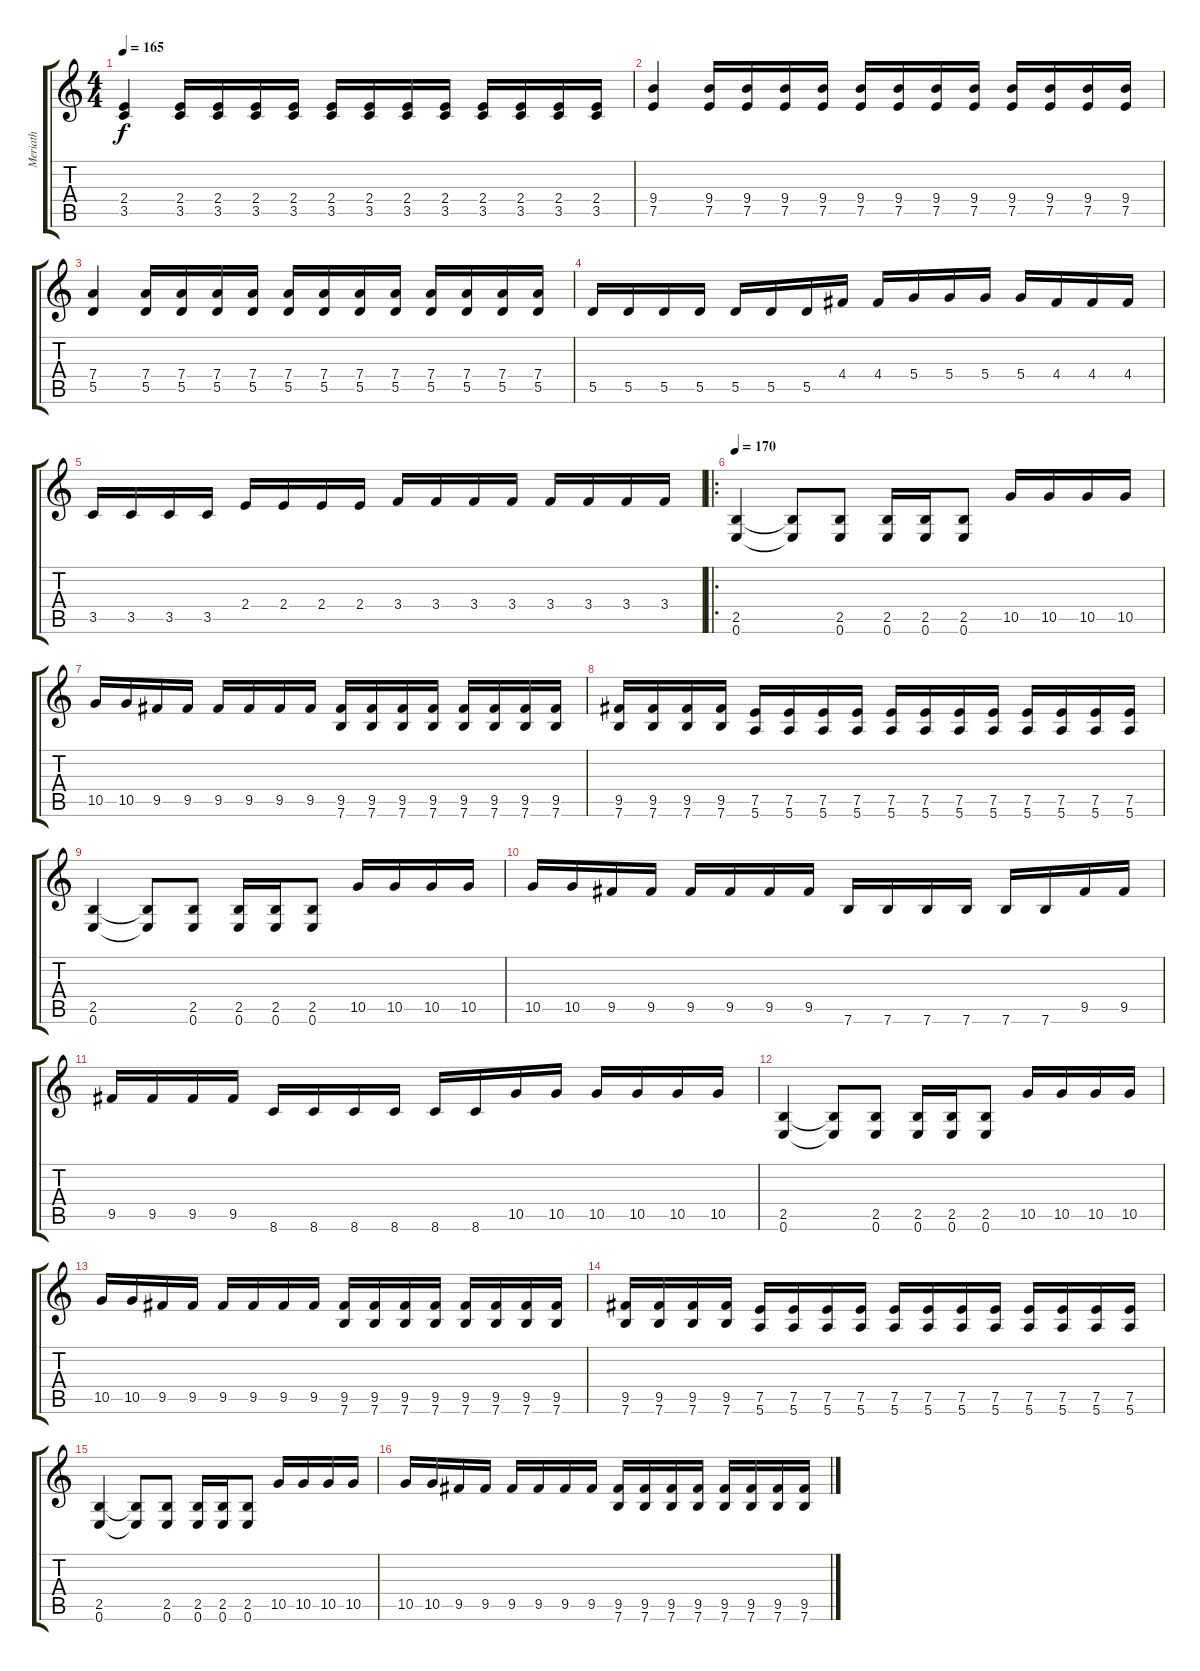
\track ("Meriath" "Meriath") {instrument distortionguitar}
\staff {score tabs}
\tuning (E4 B3 G3 D3 A2 E2) {hide}
\ts (4 4)
\tempo 165
\clef g2
\ks c
(2.4 3.5).4{dy f} (2.4 3.5).16 (2.4 3.5).16 (2.4 3.5).16 (2.4 3.5).16 (2.4 3.5).16 (2.4 3.5).16 (2.4 3.5).16 (2.4 3.5).16 (2.4 3.5).16 (2.4 3.5).16 (2.4 3.5).16 (2.4 3.5).16 |
(9.4 7.5).4 (9.4 7.5).16 (9.4 7.5).16 (9.4 7.5).16 (9.4 7.5).16 (9.4 7.5).16 (9.4 7.5).16 (9.4 7.5).16 (9.4 7.5).16 (9.4 7.5).16 (9.4 7.5).16 (9.4 7.5).16 (9.4 7.5).16 |
(7.4 5.5).4 (7.4 5.5).16 (7.4 5.5).16 (7.4 5.5).16 (7.4 5.5).16 (7.4 5.5).16 (7.4 5.5).16 (7.4 5.5).16 (7.4 5.5).16 (7.4 5.5).16 (7.4 5.5).16 (7.4 5.5).16 (7.4 5.5).16 |
5.5.16 5.5.16 5.5.16 5.5.16 5.5.16 5.5.16 5.5.16 4.4.16 4.4.16 5.4.16 5.4.16 5.4.16 5.4.16 4.4.16 4.4.16 4.4.16 |
3.5.16 3.5.16 3.5.16 3.5.16 2.4.16 2.4.16 2.4.16 2.4.16 3.4.16 3.4.16 3.4.16 3.4.16 3.4.16 3.4.16 3.4.16 3.4.16 |
\ro
\tempo 170
(2.5 0.6).4 (2.5{t} 0.6{t}).8 (2.5 0.6).8 (2.5 0.6).16 (2.5 0.6).16 (2.5 0.6).8 10.5.16 10.5.16 10.5.16 10.5.16 |
10.5.16 10.5.16 9.5.16 9.5.16 9.5.16 9.5.16 9.5.16 9.5.16 (9.5 7.6).16 (9.5 7.6).16 (9.5 7.6).16 (9.5 7.6).16 (9.5 7.6).16 (9.5 7.6).16 (9.5 7.6).16 (9.5 7.6).16 |
(9.5 7.6).16 (9.5 7.6).16 (9.5 7.6).16 (9.5 7.6).16 (7.5 5.6).16 (7.5 5.6).16 (7.5 5.6).16 (7.5 5.6).16 (7.5 5.6).16 (7.5 5.6).16 (7.5 5.6).16 (7.5 5.6).16 (7.5 5.6).16 (7.5 5.6).16 (7.5 5.6).16 (7.5 5.6).16 |
(2.5 0.6).4 (2.5{t} 0.6{t}).8 (2.5 0.6).8 (2.5 0.6).16 (2.5 0.6).16 (2.5 0.6).8 10.5.16 10.5.16 10.5.16 10.5.16 |
10.5.16 10.5.16 9.5.16 9.5.16 9.5.16 9.5.16 9.5.16 9.5.16 7.6.16 7.6.16 7.6.16 7.6.16 7.6.16 7.6.16 9.5.16 9.5.16 |
9.5.16 9.5.16 9.5.16 9.5.16 8.6.16 8.6.16 8.6.16 8.6.16 8.6.16 8.6.16 10.5.16 10.5.16 10.5.16 10.5.16 10.5.16 10.5.16 |
(2.5 0.6).4 (2.5{t} 0.6{t}).8 (2.5 0.6).8 (2.5 0.6).16 (2.5 0.6).16 (2.5 0.6).8 10.5.16 10.5.16 10.5.16 10.5.16 |
10.5.16 10.5.16 9.5.16 9.5.16 9.5.16 9.5.16 9.5.16 9.5.16 (9.5 7.6).16 (9.5 7.6).16 (9.5 7.6).16 (9.5 7.6).16 (9.5 7.6).16 (9.5 7.6).16 (9.5 7.6).16 (9.5 7.6).16 |
(9.5 7.6).16 (9.5 7.6).16 (9.5 7.6).16 (9.5 7.6).16 (7.5 5.6).16 (7.5 5.6).16 (7.5 5.6).16 (7.5 5.6).16 (7.5 5.6).16 (7.5 5.6).16 (7.5 5.6).16 (7.5 5.6).16 (7.5 5.6).16 (7.5 5.6).16 (7.5 5.6).16 (7.5 5.6).16 |
(2.5 0.6).4 (2.5{t} 0.6{t}).8 (2.5 0.6).8 (2.5 0.6).16 (2.5 0.6).16 (2.5 0.6).8 10.5.16 10.5.16 10.5.16 10.5.16 |
10.5.16 10.5.16 9.5.16 9.5.16 9.5.16 9.5.16 9.5.16 9.5.16 (9.5 7.6).16 (9.5 7.6).16 (9.5 7.6).16 (9.5 7.6).16 (9.5 7.6).16 (9.5 7.6).16 (9.5 7.6).16 (9.5 7.6).16
